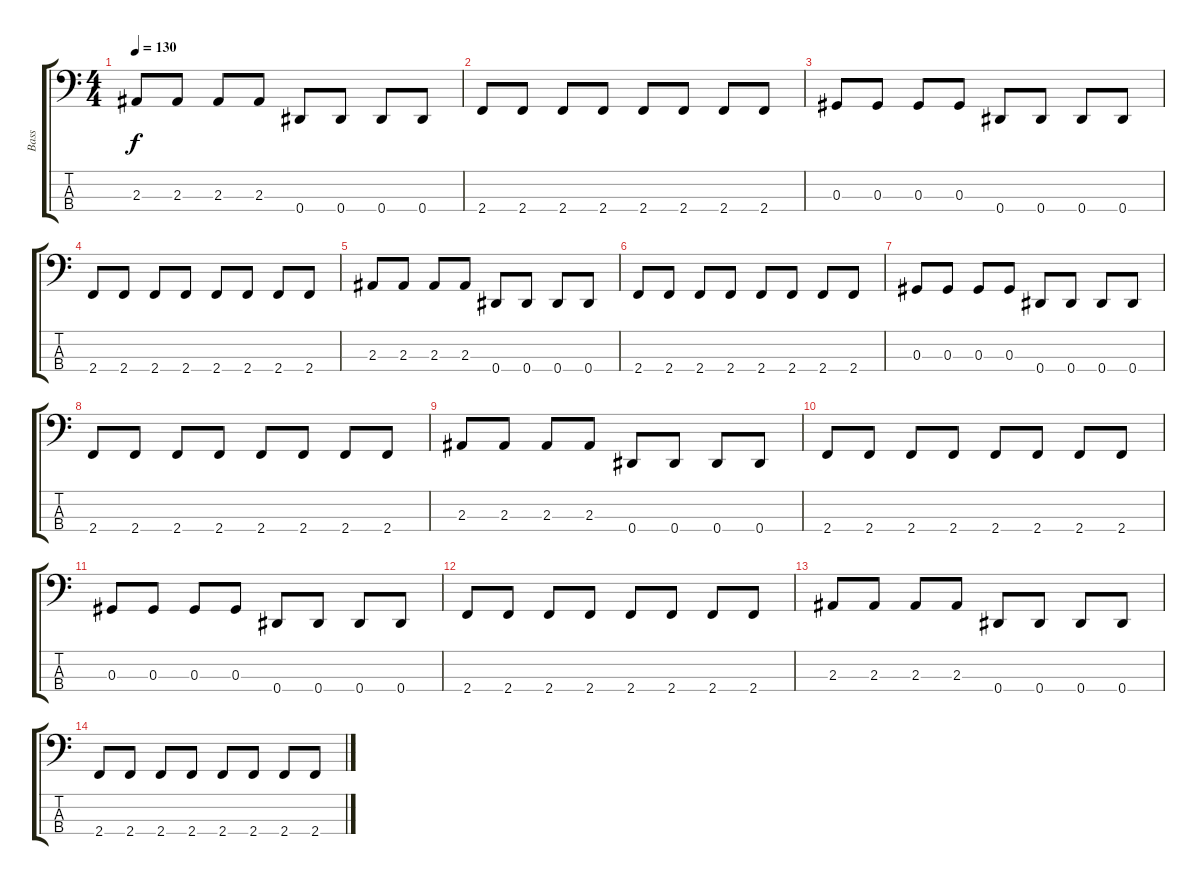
\track ("Bass" "Bass") {instrument electricbasspick}
\staff {score tabs}
\tuning (Gb2 Db2 Ab1 Eb1) {hide}
\ts (4 4)
\tempo 130
\clef f4
\ks c
2.3.8{dy f} 2.3.8 2.3.8 2.3.8 0.4.8 0.4.8 0.4.8 0.4.8 |
2.4.8 2.4.8 2.4.8 2.4.8 2.4.8 2.4.8 2.4.8 2.4.8 |
0.3.8 0.3.8 0.3.8 0.3.8 0.4.8 0.4.8 0.4.8 0.4.8 |
2.4.8 2.4.8 2.4.8 2.4.8 2.4.8 2.4.8 2.4.8 2.4.8 |
2.3.8 2.3.8 2.3.8 2.3.8 0.4.8 0.4.8 0.4.8 0.4.8 |
2.4.8 2.4.8 2.4.8 2.4.8 2.4.8 2.4.8 2.4.8 2.4.8 |
0.3.8 0.3.8 0.3.8 0.3.8 0.4.8 0.4.8 0.4.8 0.4.8 |
2.4.8 2.4.8 2.4.8 2.4.8 2.4.8 2.4.8 2.4.8 2.4.8 |
2.3.8 2.3.8 2.3.8 2.3.8 0.4.8 0.4.8 0.4.8 0.4.8 |
2.4.8 2.4.8 2.4.8 2.4.8 2.4.8 2.4.8 2.4.8 2.4.8 |
0.3.8 0.3.8 0.3.8 0.3.8 0.4.8 0.4.8 0.4.8 0.4.8 |
2.4.8 2.4.8 2.4.8 2.4.8 2.4.8 2.4.8 2.4.8 2.4.8 |
2.3.8 2.3.8 2.3.8 2.3.8 0.4.8 0.4.8 0.4.8 0.4.8 |
2.4.8 2.4.8 2.4.8 2.4.8 2.4.8 2.4.8 2.4.8 2.4.8
